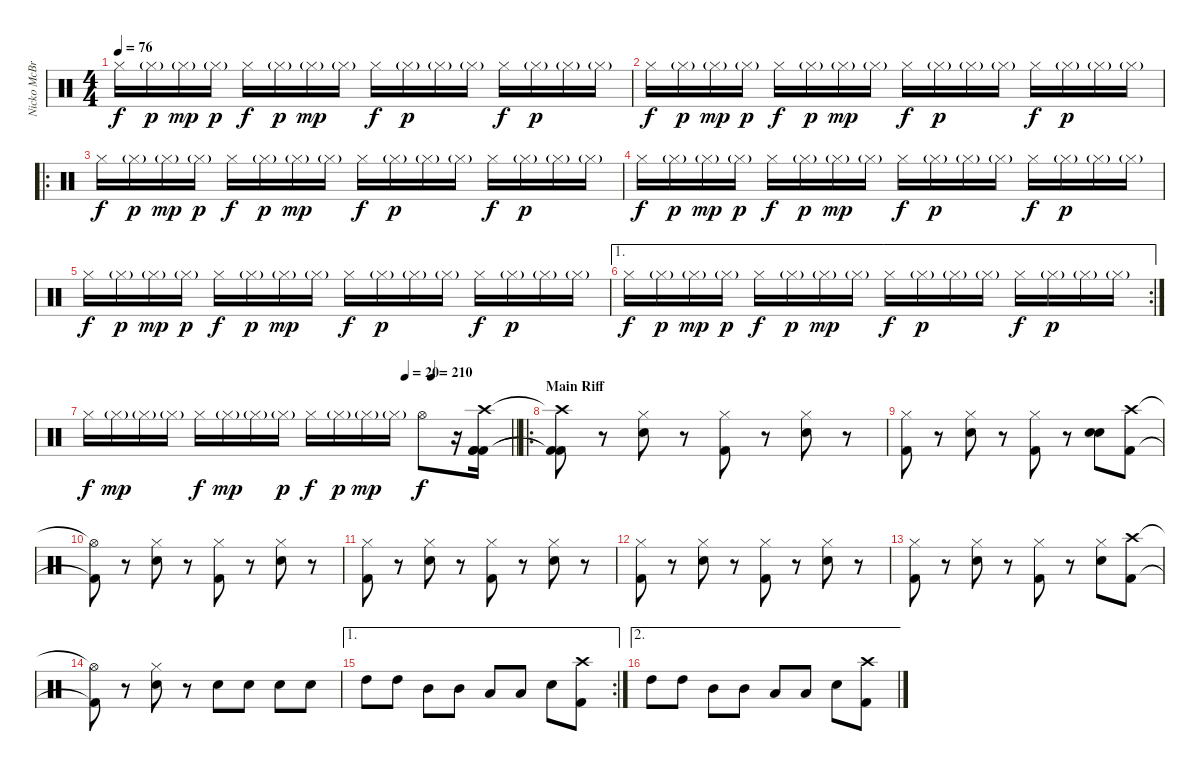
\track ("Nicko McBrain" "Nicko McBr") {instrument percussion}
\staff {score}
\articulation defaults
\ts (4 4)
\tempo 76
\clef neutral
\ks c "Hi-Hat (closed)".16{dy f} "Hi-Hat (closed)"{g}.16{dy p} "Hi-Hat (closed)"{g}.16{dy mp} "Hi-Hat (closed)"{g}.16{dy p} "Hi-Hat (closed)".16{dy f} "Hi-Hat (closed)"{g}.16{dy p} "Hi-Hat (closed)"{g}.16{dy mp} "Hi-Hat (closed)"{g}.16 "Hi-Hat (closed)".16{dy f} "Hi-Hat (closed)"{g}.16{dy p} "Hi-Hat (closed)"{g}.16 "Hi-Hat (closed)"{g}.16 "Hi-Hat (closed)".16{dy f} "Hi-Hat (closed)"{g}.16{dy p} "Hi-Hat (closed)"{g}.16 "Hi-Hat (closed)"{g}.16
|
"Hi-Hat (closed)".16{dy f} "Hi-Hat (closed)"{g}.16{dy p} "Hi-Hat (closed)"{g}.16{dy mp} "Hi-Hat (closed)"{g}.16{dy p} "Hi-Hat (closed)".16{dy f} "Hi-Hat (closed)"{g}.16{dy p} "Hi-Hat (closed)"{g}.16{dy mp} "Hi-Hat (closed)"{g}.16 "Hi-Hat (closed)".16{dy f} "Hi-Hat (closed)"{g}.16{dy p} "Hi-Hat (closed)"{g}.16 "Hi-Hat (closed)"{g}.16 "Hi-Hat (closed)".16{dy f} "Hi-Hat (closed)"{g}.16{dy p} "Hi-Hat (closed)"{g}.16 "Hi-Hat (closed)"{g}.16 |
\ro "Hi-Hat (closed)".16{dy f} "Hi-Hat (closed)"{g}.16{dy p} "Hi-Hat (closed)"{g}.16{dy mp} "Hi-Hat (closed)"{g}.16{dy p} "Hi-Hat (closed)".16{dy f} "Hi-Hat (closed)"{g}.16{dy p} "Hi-Hat (closed)"{g}.16{dy mp} "Hi-Hat (closed)"{g}.16 "Hi-Hat (closed)".16{dy f} "Hi-Hat (closed)"{g}.16{dy p} "Hi-Hat (closed)"{g}.16 "Hi-Hat (closed)"{g}.16 "Hi-Hat (closed)".16{dy f} "Hi-Hat (closed)"{g}.16{dy p} "Hi-Hat (closed)"{g}.16 "Hi-Hat (closed)"{g}.16
|
"Hi-Hat (closed)".16{dy f} "Hi-Hat (closed)"{g}.16{dy p} "Hi-Hat (closed)"{g}.16{dy mp} "Hi-Hat (closed)"{g}.16{dy p} "Hi-Hat (closed)".16{dy f} "Hi-Hat (closed)"{g}.16{dy p} "Hi-Hat (closed)"{g}.16{dy mp} "Hi-Hat (closed)"{g}.16 "Hi-Hat (closed)".16{dy f} "Hi-Hat (closed)"{g}.16{dy p} "Hi-Hat (closed)"{g}.16 "Hi-Hat (closed)"{g}.16 "Hi-Hat (closed)".16{dy f} "Hi-Hat (closed)"{g}.16{dy p} "Hi-Hat (closed)"{g}.16 "Hi-Hat (closed)"{g}.16 |
"Hi-Hat (closed)".16{dy f} "Hi-Hat (closed)"{g}.16{dy p} "Hi-Hat (closed)"{g}.16{dy mp} "Hi-Hat (closed)"{g}.16{dy p} "Hi-Hat (closed)".16{dy f} "Hi-Hat (closed)"{g}.16{dy p} "Hi-Hat (closed)"{g}.16{dy mp} "Hi-Hat (closed)"{g}.16 "Hi-Hat (closed)".16{dy f} "Hi-Hat (closed)"{g}.16{dy p} "Hi-Hat (closed)"{g}.16 "Hi-Hat (closed)"{g}.16 "Hi-Hat (closed)".16{dy f} "Hi-Hat (closed)"{g}.16{dy p} "Hi-Hat (closed)"{g}.16 "Hi-Hat (closed)"{g}.16 |
\ae 1
\rc 2 "Hi-Hat (closed)".16{dy f} "Hi-Hat (closed)"{g}.16{dy p} "Hi-Hat (closed)"{g}.16{dy mp} "Hi-Hat (closed)"{g}.16{dy p} "Hi-Hat (closed)".16{dy f} "Hi-Hat (closed)"{g}.16{dy p} "Hi-Hat (closed)"{g}.16{dy mp} "Hi-Hat (closed)"{g}.16 "Hi-Hat (closed)".16{dy f} "Hi-Hat (closed)"{g}.16{dy p} "Hi-Hat (closed)"{g}.16 "Hi-Hat (closed)"{g}.16 "Hi-Hat (closed)".16{dy f} "Hi-Hat (closed)"{g}.16{dy p} "Hi-Hat (closed)"{g}.16 "Hi-Hat (closed)"{g}.16
|
\tempo (210 0.8125)
\tempo (20 0.75)
\barLineRight lightlight "Hi-Hat (closed)".16{dy f} "Hi-Hat (closed)"{g}.16{dy mp} "Hi-Hat (closed)"{g}.16 "Hi-Hat (closed)"{g}.16 "Hi-Hat (closed)".16{dy f} "Hi-Hat (closed)"{g}.16{dy mp} "Hi-Hat (closed)"{g}.16 "Hi-Hat (closed)"{g}.16{dy p} "Hi-Hat (closed)".16{dy f} "Hi-Hat (closed)"{g}.16{dy p} "Hi-Hat (closed)"{g}.16{dy mp} "Hi-Hat (closed)"{g}.16 "Hi-Hat (open)".8{dy f}
r.16 ("Crash high (hit)" "Kick (hit) 2" "Kick (hit) 2" "Kick (hit) 2").16 |
\ro
\section ("" "Main Riff")
("Crash high (hit)"{t} "Kick (hit) 2"{t} "Kick (hit) 2"{t}).8 r.8 ("Hi-Hat (closed)" "Snare (hit) 2").8 r.8 ("Hi-Hat (closed)" "Kick (hit) 2").8 r.8 ("Hi-Hat (closed)" "Snare (hit) 2").8 r.8 |
("Hi-Hat (closed)" "Kick (hit) 2").8 r.8 ("Hi-Hat (closed)" "Snare (hit) 2").8 r.8 ("Hi-Hat (closed)" "Kick (hit) 2").8 r.8 ("Snare (hit) 2" "Snare (hit) 2").8 ("Crash high (hit)" "Kick (hit) 2").8 |
("Hi-Hat (open)"{t} "Kick (hit) 2"{t}).8 r.8 ("Hi-Hat (closed)" "Snare (hit) 2").8 r.8 ("Hi-Hat (closed)" "Kick (hit) 2").8 r.8 ("Hi-Hat (closed)" "Snare (hit) 2").8 r.8 |
("Hi-Hat (closed)" "Kick (hit) 2").8 r.8 ("Hi-Hat (closed)" "Snare (hit) 2").8 r.8 ("Hi-Hat (closed)" "Kick (hit) 2").8 r.8 ("Hi-Hat (closed)" "Snare (hit) 2").8 r.8 |
("Hi-Hat (closed)" "Kick (hit) 2").8 r.8 ("Hi-Hat (closed)" "Snare (hit) 2").8 r.8 ("Hi-Hat (closed)" "Kick (hit) 2").8 r.8 ("Hi-Hat (closed)" "Snare (hit) 2").8 r.8 |
("Hi-Hat (closed)" "Kick (hit) 2").8 r.8 ("Hi-Hat (closed)" "Snare (hit) 2").8 r.8 ("Hi-Hat (closed)" "Kick (hit) 2").8 r.8 ("Hi-Hat (closed)" "Snare (hit) 2").8 ("Crash high (hit)" "Kick (hit) 2").8 |
("Hi-Hat (open)"{t} "Kick (hit) 2"{t}).8 r.8 ("Hi-Hat (closed)" "Snare (hit) 2").8 r.8 "Snare (hit) 2".8 "Snare (hit) 2".8 "Snare (hit) 2".8 "Snare (hit) 2".8 |
\ae 1
\rc 2 "High Tom (hit)".8 "High Tom (hit)".8 "Mid Tom (hit)".8 "Mid Tom (hit)".8 "Low Tom (hit)".8 "Low Tom (hit)".8 "Snare (hit) 2".8
("Kick (hit) 2" "Crash high (hit)").8 |
\ae 2 "High Tom (hit)".8 "High Tom (hit)".8 "Mid Tom (hit)".8 "Mid Tom (hit)".8 "Low Tom (hit)".8 "Low Tom (hit)".8 "Snare (hit) 2".8
("Kick (hit) 2" "Crash high (hit)").8
